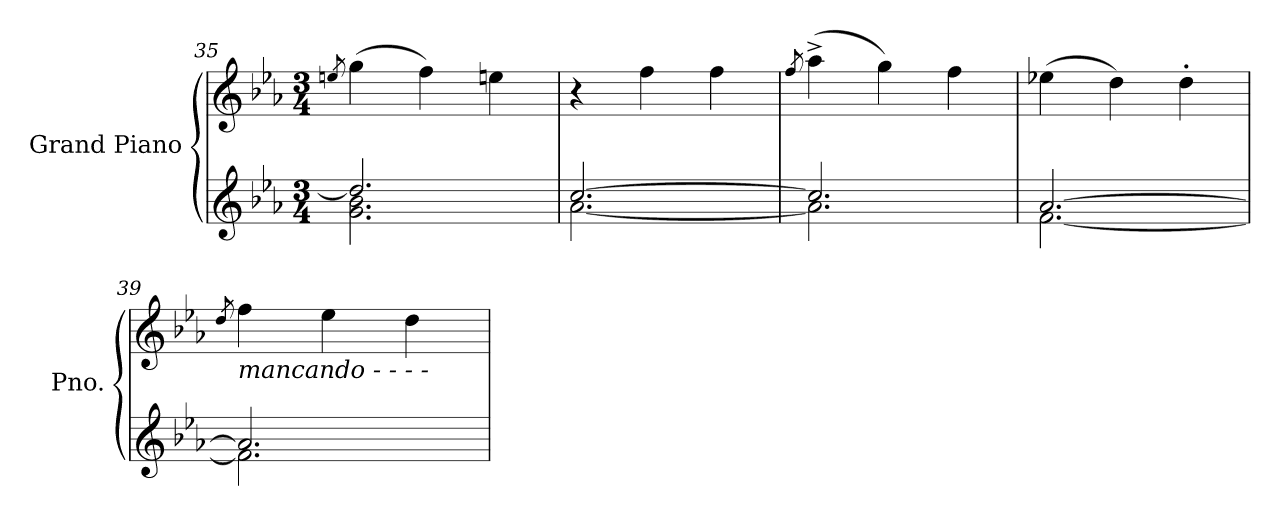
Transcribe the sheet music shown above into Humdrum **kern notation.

**kern	**kern
*part1	*part1
*staff2	*staff1
*I"Grand Piano	*
*I'Pno.	*
*clefG2	*clefG2
*k[b-e-a-]	*k[b-e-a-]
*M3/4	*M3/4
=35	=35
.	8qeen/
*^	*
2.dd-/]	2.g\ 2.b-\	(4gg\
.	.	4ff\)
.	.	4een\
!!LO:LB:g=z
=36	=36	=36
[2.cc/	[2.a-\	4r
.	.	4ff\
.	.	4ff\
=37	=37	=37
.	.	8qff/
2.cc/]	2.a-\]	(4aa-^\
.	.	4gg\)
.	.	4ff\
=38	=38	=38
[2.a-/	[2.f\	(4ee-X\
.	.	4dd\)
.	.	4dd'\
=39	=39	=39
.	.	8qdd/
!	!	!LO:TX:b:i:t=mancando   -     -    -       -
2.a-/]	2.f\]	4ff\
.	.	4ee-\
.	.	4dd\
*v	*v	*
=	=
*-	*-
